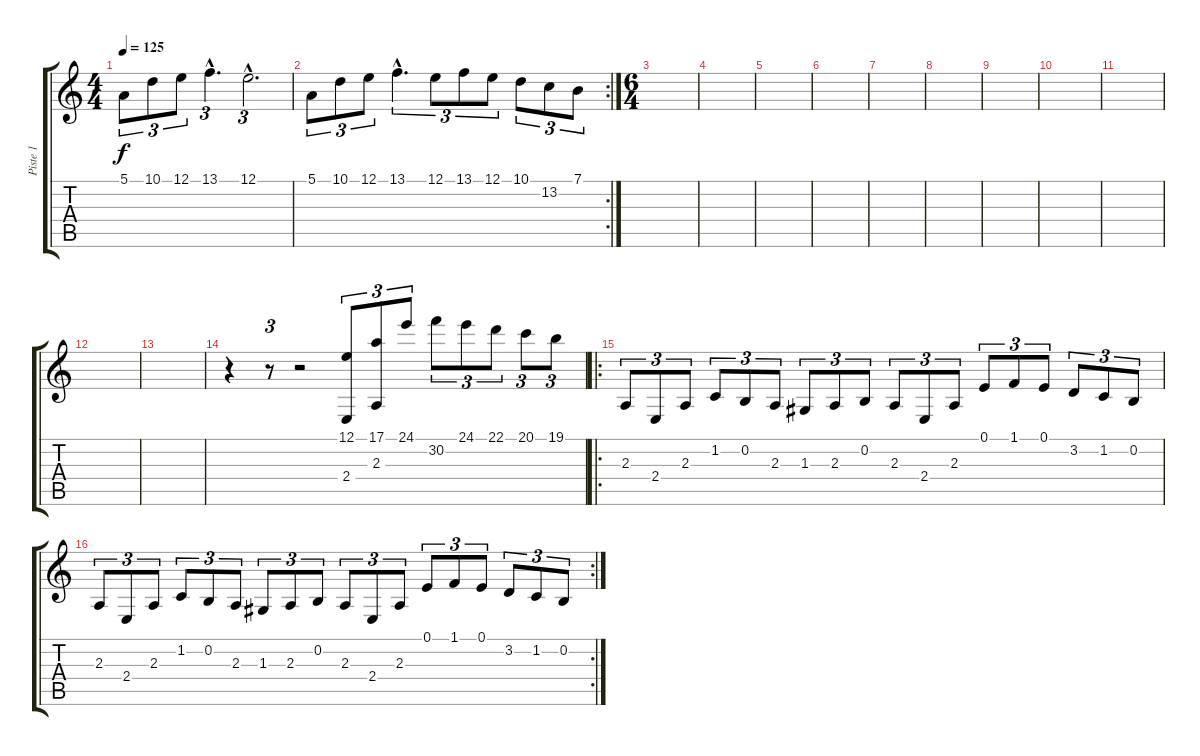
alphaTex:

\track ("Piste 1" "Piste 1") {instrument stringensemble1}
\staff {score tabs}
\tuning (E4 B3 G3 D3 A2 E2) {hide}
\ts (4 4)
\tempo 125
\clef g2
\ks c
5.1.8{tu (3 2) dy f} 10.1.8{tu (3 2)} 12.1.8{tu (3 2)} 13.1{hac}.4{d tu (3 2)} 12.1{hac}.2{d tu (3 2)} |
\rc 2
5.1.8{tu (3 2)} 10.1.8{tu (3 2)} 12.1.8{tu (3 2)} 13.1{hac}.4{d tu (3 2)} 12.1.8{tu (3 2)} 13.1.8{tu (3 2)} 12.1.8{tu (3 2)} 10.1.8{tu (3 2)} 13.2.8{tu (3 2)} 7.1.8{tu (3 2)} |
\ts (6 4)
|
|
|
|
|
|
|
|
|
|
|
r.4 r.8{tu (3 2)} r.2 (12.1 2.4).8{tu (3 2)} (17.1 2.3).8{tu (3 2)} 24.1.8{tu (3 2)} 30.2.8{tu (3 2)} 24.1.8{tu (3 2)} 22.1.8{tu (3 2)} 20.1.8{tu (3 2)} 19.1.8{tu (3 2)} |
\ro
2.3.8{tu (3 2)} 2.4.8{tu (3 2)} 2.3.8{tu (3 2)} 1.2.8{tu (3 2)} 0.2.8{tu (3 2)} 2.3.8{tu (3 2)} 1.3.8{tu (3 2)} 2.3.8{tu (3 2)} 0.2.8{tu (3 2)} 2.3.8{tu (3 2)} 2.4.8{tu (3 2)} 2.3.8{tu (3 2)} 0.1.8{tu (3 2)} 1.1.8{tu (3 2)} 0.1.8{tu (3 2)} 3.2.8{tu (3 2)} 1.2.8{tu (3 2)} 0.2.8{tu (3 2)} |
\rc 2
2.3.8{tu (3 2)} 2.4.8{tu (3 2)} 2.3.8{tu (3 2)} 1.2.8{tu (3 2)} 0.2.8{tu (3 2)} 2.3.8{tu (3 2)} 1.3.8{tu (3 2)} 2.3.8{tu (3 2)} 0.2.8{tu (3 2)} 2.3.8{tu (3 2)} 2.4.8{tu (3 2)} 2.3.8{tu (3 2)} 0.1.8{tu (3 2)} 1.1.8{tu (3 2)} 0.1.8{tu (3 2)} 3.2.8{tu (3 2)} 1.2.8{tu (3 2)} 0.2.8{tu (3 2)}
